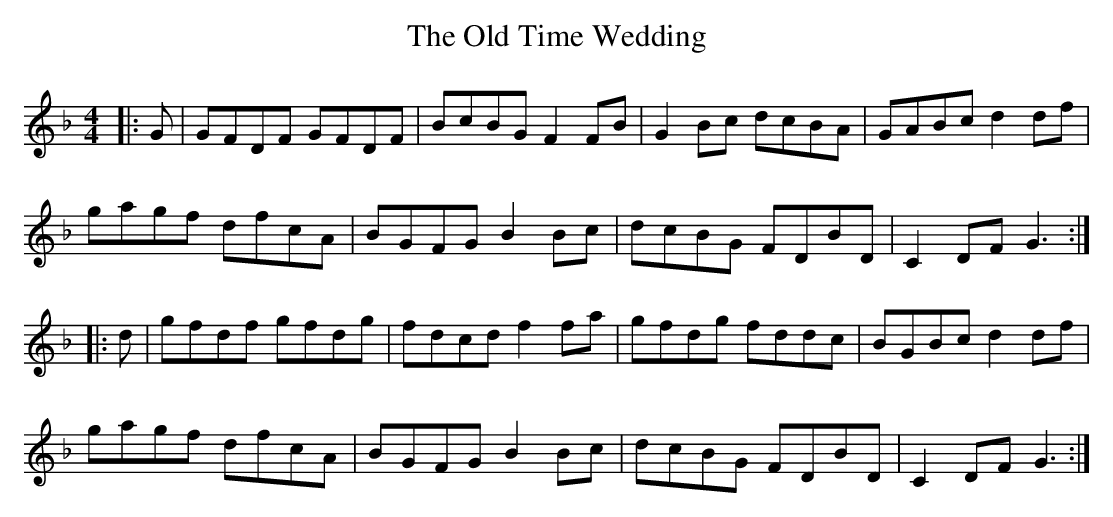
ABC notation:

X:1
T: The Old Time Wedding
M: 4/4
L: 1/8
K: Gdor
|:G|GFDF GFDF|BcBG F2FB|G2Bc dcBA|GABc d2 df|
gagf dfcA|BGFG B2Bc|dcBG FDBD|C2 DF G3:|
|:d|gfdf gfdg|fdcd f2fa|gfdg fddc|BGBc d2 df|
gagf dfcA|BGFG B2Bc|dcBG FDBD|C2 DF G3:|
